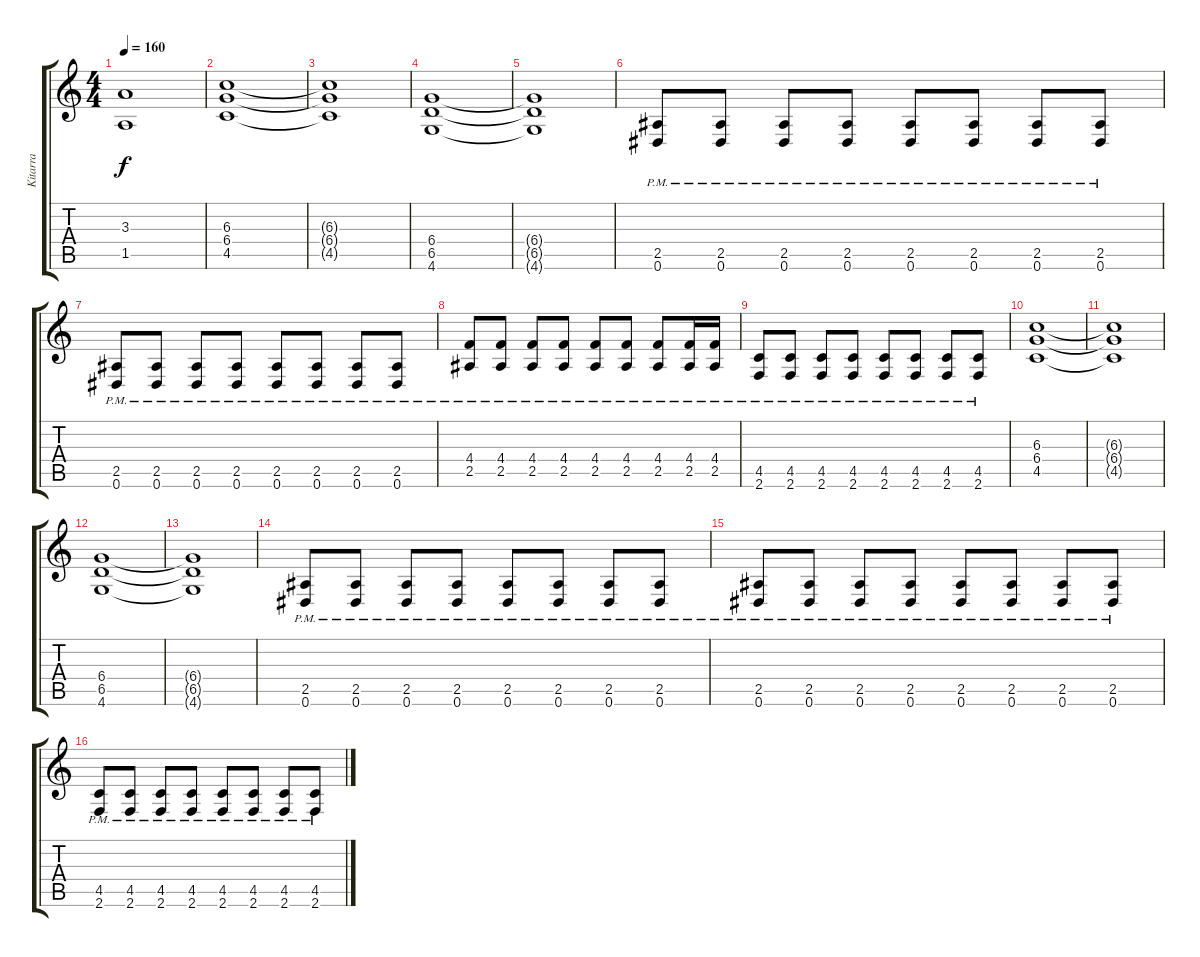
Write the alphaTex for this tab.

\track ("Kitarra" "Kitarra") {instrument distortionguitar}
\staff {score tabs}
\tuning (Eb4 Bb3 Gb3 Db3 Ab2 Eb2) {hide}
\ts (4 4)
\tempo 160
\clef g2
\ks c
(3.3 1.5).1{dy f} |
(6.3 6.4 4.5).1 |
(6.3{t} 6.4{t} 4.5{t}).1 |
(6.4 6.5 4.6).1 |
(6.4{t} 6.5{t} 4.6{t}).1 |
(2.5{pm} 0.6{pm}).8 (2.5{pm} 0.6{pm}).8 (2.5{pm} 0.6{pm}).8 (2.5{pm} 0.6{pm}).8 (2.5{pm} 0.6{pm}).8 (2.5{pm} 0.6{pm}).8 (2.5{pm} 0.6{pm}).8 (2.5{pm} 0.6{pm}).8 |
(2.5{pm} 0.6{pm}).8 (2.5{pm} 0.6{pm}).8 (2.5{pm} 0.6{pm}).8 (2.5{pm} 0.6{pm}).8 (2.5{pm} 0.6{pm}).8 (2.5{pm} 0.6{pm}).8 (2.5{pm} 0.6{pm}).8 (2.5{pm} 0.6{pm}).8 |
(4.4{pm} 2.5{pm}).8 (4.4{pm} 2.5{pm}).8 (4.4{pm} 2.5{pm}).8 (4.4{pm} 2.5{pm}).8 (4.4{pm} 2.5{pm}).8 (4.4{pm} 2.5{pm}).8 (4.4{pm} 2.5{pm}).8 (4.4{pm} 2.5).16 (4.4{pm} 2.5).16 |
(4.5{pm} 2.6{pm}).8 (4.5{pm} 2.6{pm}).8 (4.5{pm} 2.6{pm}).8 (4.5{pm} 2.6{pm}).8 (4.5{pm} 2.6{pm}).8 (4.5{pm} 2.6{pm}).8 (4.5{pm} 2.6{pm}).8 (4.5{pm} 2.6{pm}).8 |
(6.3 6.4 4.5).1 |
(6.3{t} 6.4{t} 4.5{t}).1 |
(6.4 6.5 4.6).1 |
(6.4{t} 6.5{t} 4.6{t}).1 |
(2.5{pm} 0.6{pm}).8 (2.5{pm} 0.6{pm}).8 (2.5{pm} 0.6{pm}).8 (2.5{pm} 0.6{pm}).8 (2.5{pm} 0.6{pm}).8 (2.5{pm} 0.6{pm}).8 (2.5{pm} 0.6{pm}).8 (2.5{pm} 0.6{pm}).8 |
(2.5{pm} 0.6{pm}).8 (2.5{pm} 0.6{pm}).8 (2.5{pm} 0.6{pm}).8 (2.5{pm} 0.6{pm}).8 (2.5{pm} 0.6{pm}).8 (2.5{pm} 0.6{pm}).8 (2.5{pm} 0.6{pm}).8 (2.5{pm} 0.6{pm}).8 |
(4.5{pm} 2.6{pm}).8 (4.5{pm} 2.6{pm}).8 (4.5{pm} 2.6{pm}).8 (4.5{pm} 2.6{pm}).8 (4.5{pm} 2.6{pm}).8 (4.5{pm} 2.6{pm}).8 (4.5{pm} 2.6{pm}).8 (4.5{pm} 2.6{pm}).8
